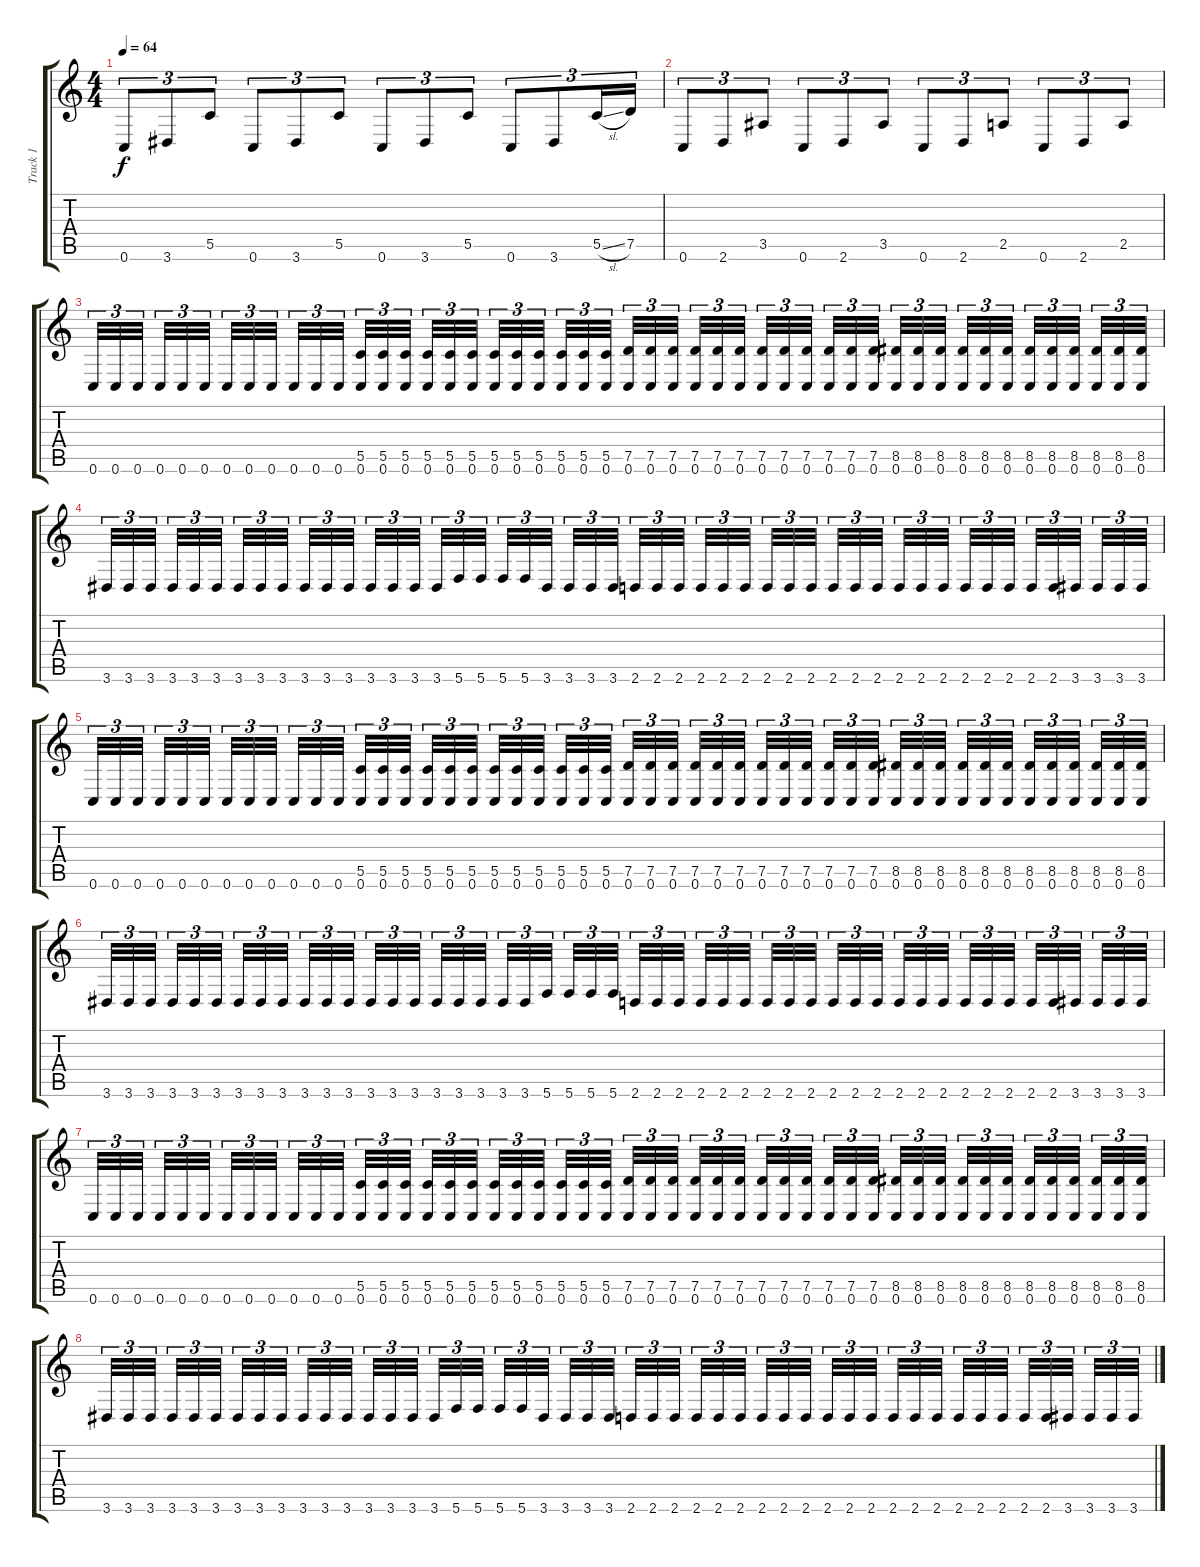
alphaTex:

\track ("Track 1" "Track 1") {instrument distortionguitar}
\staff {score tabs}
\tuning (D4 A3 F3 C3 G2 C2) {hide}
\ts (4 4)
\tempo 64
\clef g2
\ks c
0.6.8{tu (3 2) dy f} 3.6.8{tu (3 2)} 5.5.8{tu (3 2)} 0.6.8{tu (3 2)} 3.6.8{tu (3 2)} 5.5.8{tu (3 2)} 0.6.8{tu (3 2)} 3.6.8{tu (3 2)} 5.5.8{tu (3 2)} 0.6.8{tu (3 2)} 3.6.8{tu (3 2)} 5.5{sl}.16{tu (3 2)} 7.5.16{tu (3 2)} |
0.6.8{tu (3 2)} 2.6.8{tu (3 2)} 3.5.8{tu (3 2)} 0.6.8{tu (3 2)} 2.6.8{tu (3 2)} 3.5.8{tu (3 2)} 0.6.8{tu (3 2)} 2.6.8{tu (3 2)} 2.5.8{tu (3 2)} 0.6.8{tu (3 2)} 2.6.8{tu (3 2)} 2.5.8{tu (3 2)} |
0.6.32{tu (3 2)} 0.6.32{tu (3 2)} 0.6.32{tu (3 2)} 0.6.32{tu (3 2)} 0.6.32{tu (3 2)} 0.6.32{tu (3 2)} 0.6.32{tu (3 2)} 0.6.32{tu (3 2)} 0.6.32{tu (3 2)} 0.6.32{tu (3 2)} 0.6.32{tu (3 2)} 0.6.32{tu (3 2)} (5.5 0.6).32{tu (3 2)} (5.5 0.6).32{tu (3 2)} (5.5 0.6).32{tu (3 2)} (5.5 0.6).32{tu (3 2)} (5.5 0.6).32{tu (3 2)} (5.5 0.6).32{tu (3 2)} (5.5 0.6).32{tu (3 2)} (5.5 0.6).32{tu (3 2)} (5.5 0.6).32{tu (3 2)} (5.5 0.6).32{tu (3 2)} (5.5 0.6).32{tu (3 2)} (5.5 0.6).32{tu (3 2)} (7.5 0.6).32{tu (3 2)} (7.5 0.6).32{tu (3 2)} (7.5 0.6).32{tu (3 2)} (7.5 0.6).32{tu (3 2)} (7.5 0.6).32{tu (3 2)} (7.5 0.6).32{tu (3 2)} (7.5 0.6).32{tu (3 2)} (7.5 0.6).32{tu (3 2)} (7.5 0.6).32{tu (3 2)} (7.5 0.6).32{tu (3 2)} (7.5 0.6).32{tu (3 2)} (7.5 0.6).32{tu (3 2)} (8.5 0.6).32{tu (3 2)} (8.5 0.6).32{tu (3 2)} (8.5 0.6).32{tu (3 2)} (8.5 0.6).32{tu (3 2)} (8.5 0.6).32{tu (3 2)} (8.5 0.6).32{tu (3 2)} (8.5 0.6).32{tu (3 2)} (8.5 0.6).32{tu (3 2)} (8.5 0.6).32{tu (3 2)} (8.5 0.6).32{tu (3 2)} (8.5 0.6).32{tu (3 2)} (8.5 0.6).32{tu (3 2)} |
3.6.32{tu (3 2)} 3.6.32{tu (3 2)} 3.6.32{tu (3 2)} 3.6.32{tu (3 2)} 3.6.32{tu (3 2)} 3.6.32{tu (3 2)} 3.6.32{tu (3 2)} 3.6.32{tu (3 2)} 3.6.32{tu (3 2)} 3.6.32{tu (3 2)} 3.6.32{tu (3 2)} 3.6.32{tu (3 2)} 3.6.32{tu (3 2)} 3.6.32{tu (3 2)} 3.6.32{tu (3 2)} 3.6.32{tu (3 2)} 5.6.32{tu (3 2)} 5.6.32{tu (3 2)} 5.6.32{tu (3 2)} 5.6.32{tu (3 2)} 3.6.32{tu (3 2)} 3.6.32{tu (3 2)} 3.6.32{tu (3 2)} 3.6.32{tu (3 2)} 2.6.32{tu (3 2)} 2.6.32{tu (3 2)} 2.6.32{tu (3 2)} 2.6.32{tu (3 2)} 2.6.32{tu (3 2)} 2.6.32{tu (3 2)} 2.6.32{tu (3 2)} 2.6.32{tu (3 2)} 2.6.32{tu (3 2)} 2.6.32{tu (3 2)} 2.6.32{tu (3 2)} 2.6.32{tu (3 2)} 2.6.32{tu (3 2)} 2.6.32{tu (3 2)} 2.6.32{tu (3 2)} 2.6.32{tu (3 2)} 2.6.32{tu (3 2)} 2.6.32{tu (3 2)} 2.6.32{tu (3 2)} 2.6.32{tu (3 2)} 3.6.32{tu (3 2)} 3.6.32{tu (3 2)} 3.6.32{tu (3 2)} 3.6.32{tu (3 2)} |
0.6.32{tu (3 2)} 0.6.32{tu (3 2)} 0.6.32{tu (3 2)} 0.6.32{tu (3 2)} 0.6.32{tu (3 2)} 0.6.32{tu (3 2)} 0.6.32{tu (3 2)} 0.6.32{tu (3 2)} 0.6.32{tu (3 2)} 0.6.32{tu (3 2)} 0.6.32{tu (3 2)} 0.6.32{tu (3 2)} (5.5 0.6).32{tu (3 2)} (5.5 0.6).32{tu (3 2)} (5.5 0.6).32{tu (3 2)} (5.5 0.6).32{tu (3 2)} (5.5 0.6).32{tu (3 2)} (5.5 0.6).32{tu (3 2)} (5.5 0.6).32{tu (3 2)} (5.5 0.6).32{tu (3 2)} (5.5 0.6).32{tu (3 2)} (5.5 0.6).32{tu (3 2)} (5.5 0.6).32{tu (3 2)} (5.5 0.6).32{tu (3 2)} (7.5 0.6).32{tu (3 2)} (7.5 0.6).32{tu (3 2)} (7.5 0.6).32{tu (3 2)} (7.5 0.6).32{tu (3 2)} (7.5 0.6).32{tu (3 2)} (7.5 0.6).32{tu (3 2)} (7.5 0.6).32{tu (3 2)} (7.5 0.6).32{tu (3 2)} (7.5 0.6).32{tu (3 2)} (7.5 0.6).32{tu (3 2)} (7.5 0.6).32{tu (3 2)} (7.5 0.6).32{tu (3 2)} (8.5 0.6).32{tu (3 2)} (8.5 0.6).32{tu (3 2)} (8.5 0.6).32{tu (3 2)} (8.5 0.6).32{tu (3 2)} (8.5 0.6).32{tu (3 2)} (8.5 0.6).32{tu (3 2)} (8.5 0.6).32{tu (3 2)} (8.5 0.6).32{tu (3 2)} (8.5 0.6).32{tu (3 2)} (8.5 0.6).32{tu (3 2)} (8.5 0.6).32{tu (3 2)} (8.5 0.6).32{tu (3 2)} |
3.6.32{tu (3 2)} 3.6.32{tu (3 2)} 3.6.32{tu (3 2)} 3.6.32{tu (3 2)} 3.6.32{tu (3 2)} 3.6.32{tu (3 2)} 3.6.32{tu (3 2)} 3.6.32{tu (3 2)} 3.6.32{tu (3 2)} 3.6.32{tu (3 2)} 3.6.32{tu (3 2)} 3.6.32{tu (3 2)} 3.6.32{tu (3 2)} 3.6.32{tu (3 2)} 3.6.32{tu (3 2)} 3.6.32{tu (3 2)} 3.6.32{tu (3 2)} 3.6.32{tu (3 2)} 3.6.32{tu (3 2)} 3.6.32{tu (3 2)} 5.6.32{tu (3 2)} 5.6.32{tu (3 2)} 5.6.32{tu (3 2)} 5.6.32{tu (3 2)} 2.6.32{tu (3 2)} 2.6.32{tu (3 2)} 2.6.32{tu (3 2)} 2.6.32{tu (3 2)} 2.6.32{tu (3 2)} 2.6.32{tu (3 2)} 2.6.32{tu (3 2)} 2.6.32{tu (3 2)} 2.6.32{tu (3 2)} 2.6.32{tu (3 2)} 2.6.32{tu (3 2)} 2.6.32{tu (3 2)} 2.6.32{tu (3 2)} 2.6.32{tu (3 2)} 2.6.32{tu (3 2)} 2.6.32{tu (3 2)} 2.6.32{tu (3 2)} 2.6.32{tu (3 2)} 2.6.32{tu (3 2)} 2.6.32{tu (3 2)} 3.6.32{tu (3 2)} 3.6.32{tu (3 2)} 3.6.32{tu (3 2)} 3.6.32{tu (3 2)} |
0.6.32{tu (3 2)} 0.6.32{tu (3 2)} 0.6.32{tu (3 2)} 0.6.32{tu (3 2)} 0.6.32{tu (3 2)} 0.6.32{tu (3 2)} 0.6.32{tu (3 2)} 0.6.32{tu (3 2)} 0.6.32{tu (3 2)} 0.6.32{tu (3 2)} 0.6.32{tu (3 2)} 0.6.32{tu (3 2)} (5.5 0.6).32{tu (3 2)} (5.5 0.6).32{tu (3 2)} (5.5 0.6).32{tu (3 2)} (5.5 0.6).32{tu (3 2)} (5.5 0.6).32{tu (3 2)} (5.5 0.6).32{tu (3 2)} (5.5 0.6).32{tu (3 2)} (5.5 0.6).32{tu (3 2)} (5.5 0.6).32{tu (3 2)} (5.5 0.6).32{tu (3 2)} (5.5 0.6).32{tu (3 2)} (5.5 0.6).32{tu (3 2)} (7.5 0.6).32{tu (3 2)} (7.5 0.6).32{tu (3 2)} (7.5 0.6).32{tu (3 2)} (7.5 0.6).32{tu (3 2)} (7.5 0.6).32{tu (3 2)} (7.5 0.6).32{tu (3 2)} (7.5 0.6).32{tu (3 2)} (7.5 0.6).32{tu (3 2)} (7.5 0.6).32{tu (3 2)} (7.5 0.6).32{tu (3 2)} (7.5 0.6).32{tu (3 2)} (7.5 0.6).32{tu (3 2)} (8.5 0.6).32{tu (3 2)} (8.5 0.6).32{tu (3 2)} (8.5 0.6).32{tu (3 2)} (8.5 0.6).32{tu (3 2)} (8.5 0.6).32{tu (3 2)} (8.5 0.6).32{tu (3 2)} (8.5 0.6).32{tu (3 2)} (8.5 0.6).32{tu (3 2)} (8.5 0.6).32{tu (3 2)} (8.5 0.6).32{tu (3 2)} (8.5 0.6).32{tu (3 2)} (8.5 0.6).32{tu (3 2)} |
3.6.32{tu (3 2)} 3.6.32{tu (3 2)} 3.6.32{tu (3 2)} 3.6.32{tu (3 2)} 3.6.32{tu (3 2)} 3.6.32{tu (3 2)} 3.6.32{tu (3 2)} 3.6.32{tu (3 2)} 3.6.32{tu (3 2)} 3.6.32{tu (3 2)} 3.6.32{tu (3 2)} 3.6.32{tu (3 2)} 3.6.32{tu (3 2)} 3.6.32{tu (3 2)} 3.6.32{tu (3 2)} 3.6.32{tu (3 2)} 5.6.32{tu (3 2)} 5.6.32{tu (3 2)} 5.6.32{tu (3 2)} 5.6.32{tu (3 2)} 3.6.32{tu (3 2)} 3.6.32{tu (3 2)} 3.6.32{tu (3 2)} 3.6.32{tu (3 2)} 2.6.32{tu (3 2)} 2.6.32{tu (3 2)} 2.6.32{tu (3 2)} 2.6.32{tu (3 2)} 2.6.32{tu (3 2)} 2.6.32{tu (3 2)} 2.6.32{tu (3 2)} 2.6.32{tu (3 2)} 2.6.32{tu (3 2)} 2.6.32{tu (3 2)} 2.6.32{tu (3 2)} 2.6.32{tu (3 2)} 2.6.32{tu (3 2)} 2.6.32{tu (3 2)} 2.6.32{tu (3 2)} 2.6.32{tu (3 2)} 2.6.32{tu (3 2)} 2.6.32{tu (3 2)} 2.6.32{tu (3 2)} 2.6.32{tu (3 2)} 3.6.32{tu (3 2)} 3.6.32{tu (3 2)} 3.6.32{tu (3 2)} 3.6.32{tu (3 2)}
